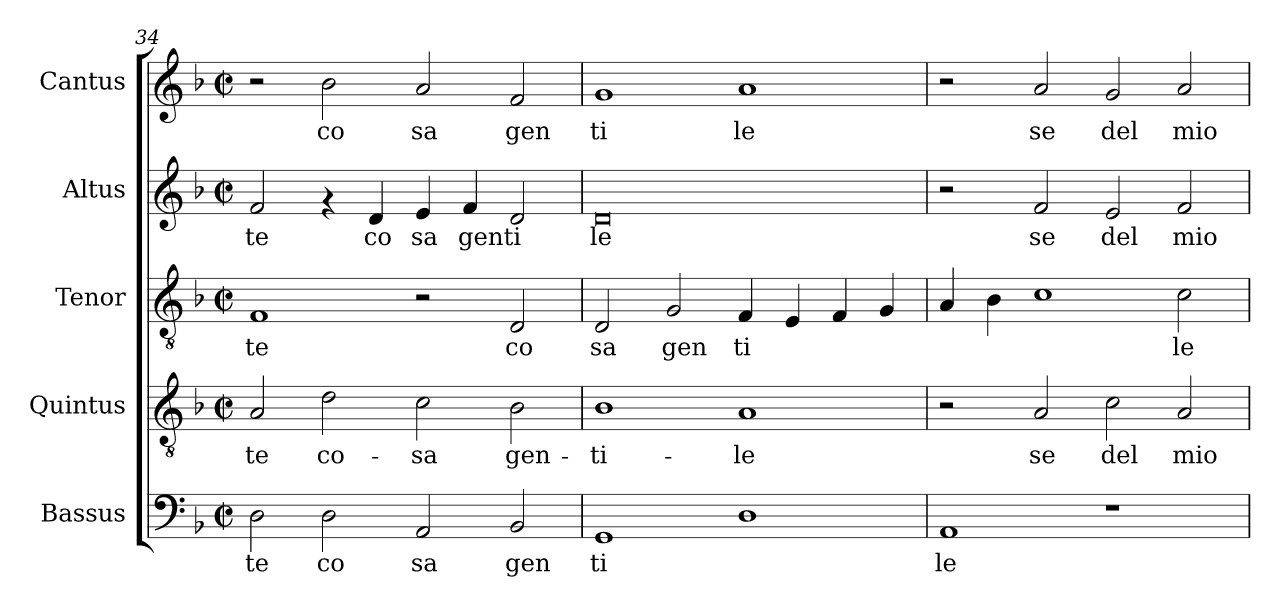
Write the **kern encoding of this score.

**kern	**text	**kern	**text	**kern	**text	**kern	**text	**kern	**text
*part5	*part5	*part4	*part4	*part3	*part3	*part2	*part2	*part1	*part1
*staff5	*staff5	*staff4	*staff4	*staff3	*staff3	*staff2	*staff2	*staff1	*staff1
*I"Bassus	*	*I"Quintus	*	*I"Tenor	*	*I"Altus	*	*I"Cantus	*
*clefF4	*	*clefGv2	*	*clefGv2	*	*clefG2	*	*clefG2	*
*k[b-]	*	*k[b-]	*	*k[b-]	*	*k[b-]	*	*k[b-]	*
*F:	*	*F:	*	*F:	*	*F:	*	*F:	*
*M2/2	*	*M2/2	*	*M2/2	*	*M2/2	*	*M2/2	*
*met(c|)	*	*met(c|)	*	*met(c|)	*	*met(c|)	*	*met(c|)	*
=34	=34	=34	=34	=34	=34	=34	=34	=34	=34
!	!LO:LY:b:cj	!	!LO:LY:b:cj	!	!LO:LY:b:cj	!	!LO:LY:b:cj	!	!
2D\	te	2A/	te	1F	te	2f/	te	2r	.
!	!LO:LY:b:cj	!	!LO:LY:b:cj	!	!	!	!	!	!LO:LY:b:cj
2D\	co	2d\	co-	.	.	4rf	.	2b-\	co
!	!	!	!	!	!	!	!LO:LY:b:cj	!	!
.	.	.	.	.	.	4d/	co	.	.
!	!LO:LY:b:cj	!	!LO:LY:b:cj	!	!	!	!LO:LY:b:cj	!	!LO:LY:b:cj
2AA/	sa	2c\	-sa	2r	.	4e/	sa	2a/	sa
!	!	!	!	!	!	!	!LO:LY:b:cj	!	!
.	.	.	.	.	.	4f/	genti	.	.
!	!LO:LY:b:cj	!	!LO:LY:b:cj	!	!LO:LY:b:cj	!	!LO:LY:b:cj	!	!LO:LY:b:cj
2BB-/	gen	2B-\	gen-	2D/	co	2d/	.	2f/	gen
=35	=35	=35	=35	=35	=35	=35	=35	=35	=35
!	!LO:LY:b:cj	!	!LO:LY:b:cj	!	!LO:LY:b:cj	!	!LO:LY:b:cj	!	!LO:LY:b:cj
1GG	ti	1B-	-ti-	2D/	sa	0d	le	1g	ti
!	!	!	!	!	!LO:LY:b:cj	!	!	!	!
.	.	.	.	2G/	gen	.	.	.	.
!	!LO:LY:b:cj	!	!LO:LY:b:cj	!	!LO:LY:b:cj	!	!	!	!LO:LY:b:cj
1D	.	1A	-le	4F/	ti	.	.	1a	le
!	!	!	!	!	!LO:LY:b:cj	!	!	!	!
.	.	.	.	4E/	.	.	.	.	.
!	!	!	!	!	!LO:LY:b:cj	!	!	!	!
.	.	.	.	4F/	.	.	.	.	.
!	!	!	!	!	!LO:LY:b:cj	!	!	!	!
.	.	.	.	4G/	.	.	.	.	.
=36	=36	=36	=36	=36	=36	=36	=36	=36	=36
!	!LO:LY:b:cj	!	!	!	!LO:LY:b:cj	!	!	!	!
1AA	le	2r	.	4A/	.	2r	.	2r	.
!	!	!	!	!	!LO:LY:b:cj	!	!	!	!
.	.	.	.	4B-\	.	.	.	.	.
!	!	!	!LO:LY:b:cj	!	!LO:LY:b:cj	!	!LO:LY:b:cj	!	!LO:LY:b:cj
.	.	2A/	se	1c	.	2f/	se	2a/	se
!	!	!	!LO:LY:b:cj	!	!	!	!LO:LY:b:cj	!	!LO:LY:b:cj
1r	.	2c\	del	.	.	2e/	del	2g/	del
!	!	!	!LO:LY:b:cj	!	!LO:LY:b:cj	!	!LO:LY:b:cj	!	!LO:LY:b:cj
.	.	2A/	mio	2c\	le	2f/	mio	2a/	mio
=	=	=	=	=	=	=	=	=	=
*-	*-	*-	*-	*-	*-	*-	*-	*-	*-
